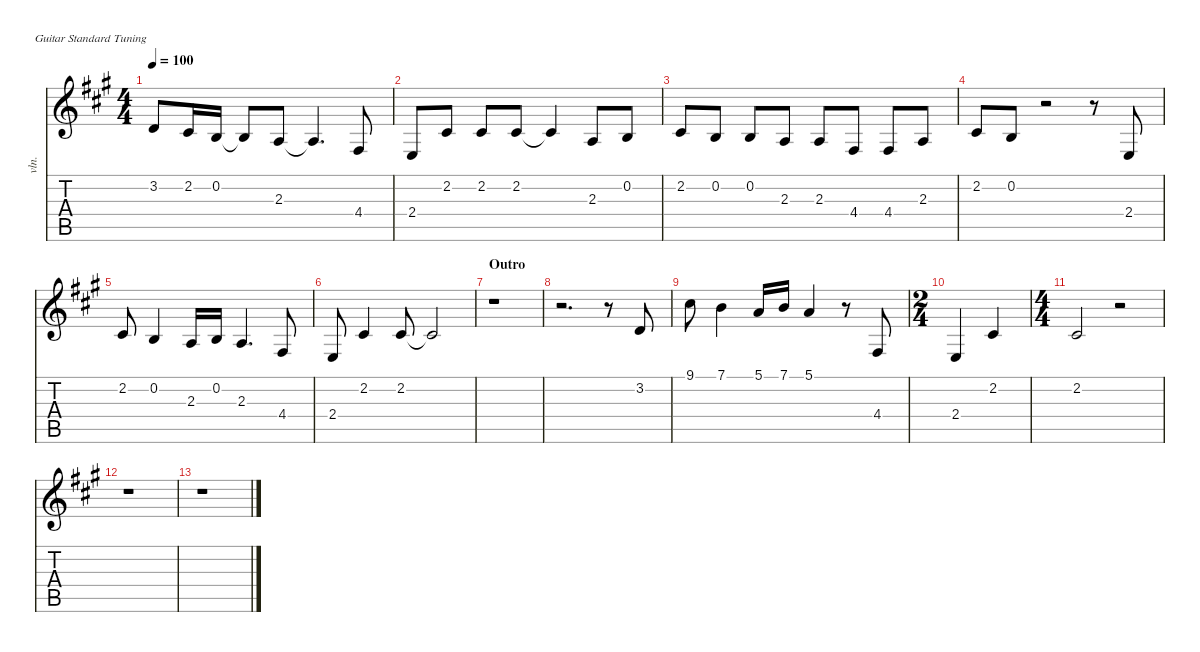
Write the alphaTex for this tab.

\defaultSystemsLayout 4
\hideDynamics
\bracketExtendMode nobrackets
\otherSystemsTrackNameOrientation horizontal
\track ("John" "vln.") {instrument synthstrings1}
\staff {score tabs}
\tuning (E4 B3 G3 D3 A2 E2)
\ts (4 4)
\tempo 100
\clef g2
\ks a
3.2{acc forcenatural}.8{dy f} 2.2{acc #}.16 0.2{acc forcenatural}.16 0.2{t acc forcenatural}.8 2.3{acc forcenatural}.8 2.3{t acc forcenatural}.4{d} 4.4{acc #}.8 |
2.4{acc forcenatural}.8 2.2{acc #}.8 2.2{acc #}.8 2.2{acc #}.8 2.2{t acc #}.4 2.3{acc forcenatural}.8 0.2{acc forcenatural}.8 |
2.2{acc #}.8 0.2{acc forcenatural}.8 0.2{acc forcenatural}.8 2.3{acc forcenatural}.8 2.3{acc forcenatural}.8 4.4{acc #}.8 4.4{acc #}.8 2.3{acc forcenatural}.8 |
2.2{acc #}.8 0.2{acc forcenatural}.8 r.2 r.8 2.4{acc forcenatural}.8 |
2.2{acc #}.8 0.2{acc forcenatural}.4 2.3{acc forcenatural}.16 0.2{acc forcenatural}.16 2.3{acc forcenatural}.4{d} 4.4{acc #}.8 |
2.4{acc forcenatural}.8 2.2{acc #}.4 2.2{acc #}.8 2.2{t acc #}.2 |
\section ("" "Outro")
r.1 |
r.2{d} r.8 3.2{acc forcenatural}.8 |
9.1{acc #}.8 7.1{acc forcenatural}.4 5.1{acc forcenatural}.16 7.1{acc forcenatural}.16 5.1{acc forcenatural}.4 r.8 4.4{acc #}.8 |
\ts (2 4)
2.4{acc forcenatural}.4 2.2{acc #}.4 |
\ts (4 4)
2.2{acc #}.2 r.2 |
r.1 |
r.1
